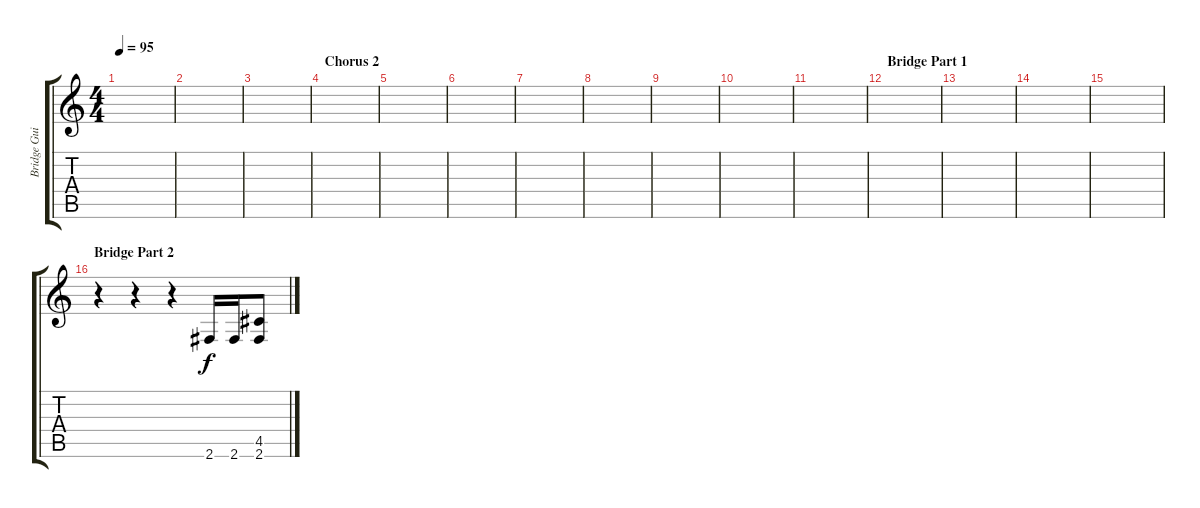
\track ("Bridge Guitar Left" "Bridge Gui") {instrument overdrivenguitar}
\staff {score tabs}
\tuning (E4 B3 G3 D3 A2 E2) {hide}
\ts (4 4)
\tempo 95
\clef g2
\ks c
|
|
|
\section ("" "Chorus 2")
|
|
|
|
|
|
|
|
\section ("" "Bridge Part 1")
|
|
|
|
\section ("" "Bridge Part 2")
r.4 r.4 r.4 2.6.16 2.6.16 (4.5 2.6).8
